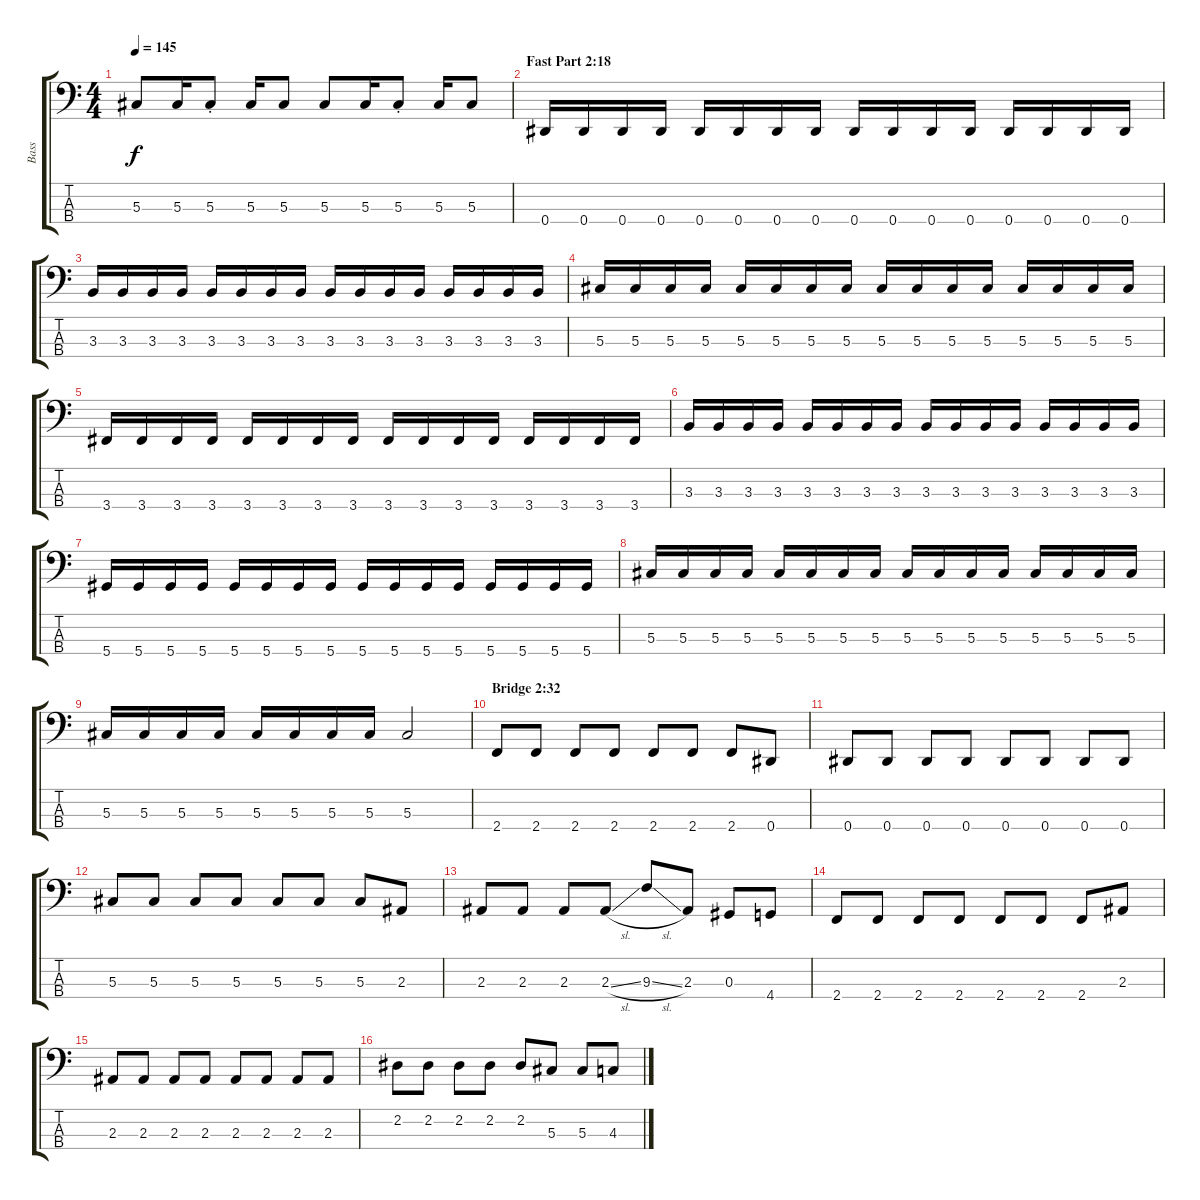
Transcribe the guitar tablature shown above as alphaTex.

\track ("Bass" "Bass") {instrument electricbasspick}
\staff {score tabs}
\tuning (Gb2 Db2 Ab1 Eb1) {hide}
\ts (4 4)
\tempo 145
\clef f4
\ks c
5.3.8{dy f} 5.3.16 5.3{st}.8 5.3.16 5.3.8 5.3.8 5.3.16 5.3{st}.8 5.3.16 5.3.8 |
\section ("" "Fast Part 2:18")
0.4.16 0.4.16 0.4.16 0.4.16 0.4.16 0.4.16 0.4.16 0.4.16 0.4.16 0.4.16 0.4.16 0.4.16 0.4.16 0.4.16 0.4.16 0.4.16 |
3.3.16 3.3.16 3.3.16 3.3.16 3.3.16 3.3.16 3.3.16 3.3.16 3.3.16 3.3.16 3.3.16 3.3.16 3.3.16 3.3.16 3.3.16 3.3.16 |
5.3.16 5.3.16 5.3.16 5.3.16 5.3.16 5.3.16 5.3.16 5.3.16 5.3.16 5.3.16 5.3.16 5.3.16 5.3.16 5.3.16 5.3.16 5.3.16 |
3.4.16 3.4.16 3.4.16 3.4.16 3.4.16 3.4.16 3.4.16 3.4.16 3.4.16 3.4.16 3.4.16 3.4.16 3.4.16 3.4.16 3.4.16 3.4.16 |
3.3.16 3.3.16 3.3.16 3.3.16 3.3.16 3.3.16 3.3.16 3.3.16 3.3.16 3.3.16 3.3.16 3.3.16 3.3.16 3.3.16 3.3.16 3.3.16 |
5.4.16 5.4.16 5.4.16 5.4.16 5.4.16 5.4.16 5.4.16 5.4.16 5.4.16 5.4.16 5.4.16 5.4.16 5.4.16 5.4.16 5.4.16 5.4.16 |
5.3.16 5.3.16 5.3.16 5.3.16 5.3.16 5.3.16 5.3.16 5.3.16 5.3.16 5.3.16 5.3.16 5.3.16 5.3.16 5.3.16 5.3.16 5.3.16 |
5.3.16 5.3.16 5.3.16 5.3.16 5.3.16 5.3.16 5.3.16 5.3.16 5.3.2 |
\section ("" "Bridge 2:32")
2.4.8 2.4.8 2.4.8 2.4.8 2.4.8 2.4.8 2.4.8 0.4.8 |
0.4.8 0.4.8 0.4.8 0.4.8 0.4.8 0.4.8 0.4.8 0.4.8 |
5.3.8 5.3.8 5.3.8 5.3.8 5.3.8 5.3.8 5.3.8 2.3.8 |
2.3.8 2.3.8 2.3.8 2.3{sl}.8 9.3{sl}.8 2.3.8 0.3.8 4.4.8 |
2.4.8 2.4.8 2.4.8 2.4.8 2.4.8 2.4.8 2.4.8 2.3.8 |
2.3.8 2.3.8 2.3.8 2.3.8 2.3.8 2.3.8 2.3.8 2.3.8 |
2.2.8 2.2.8 2.2.8 2.2.8 2.2.8 5.3.8 5.3.8 4.3.8
